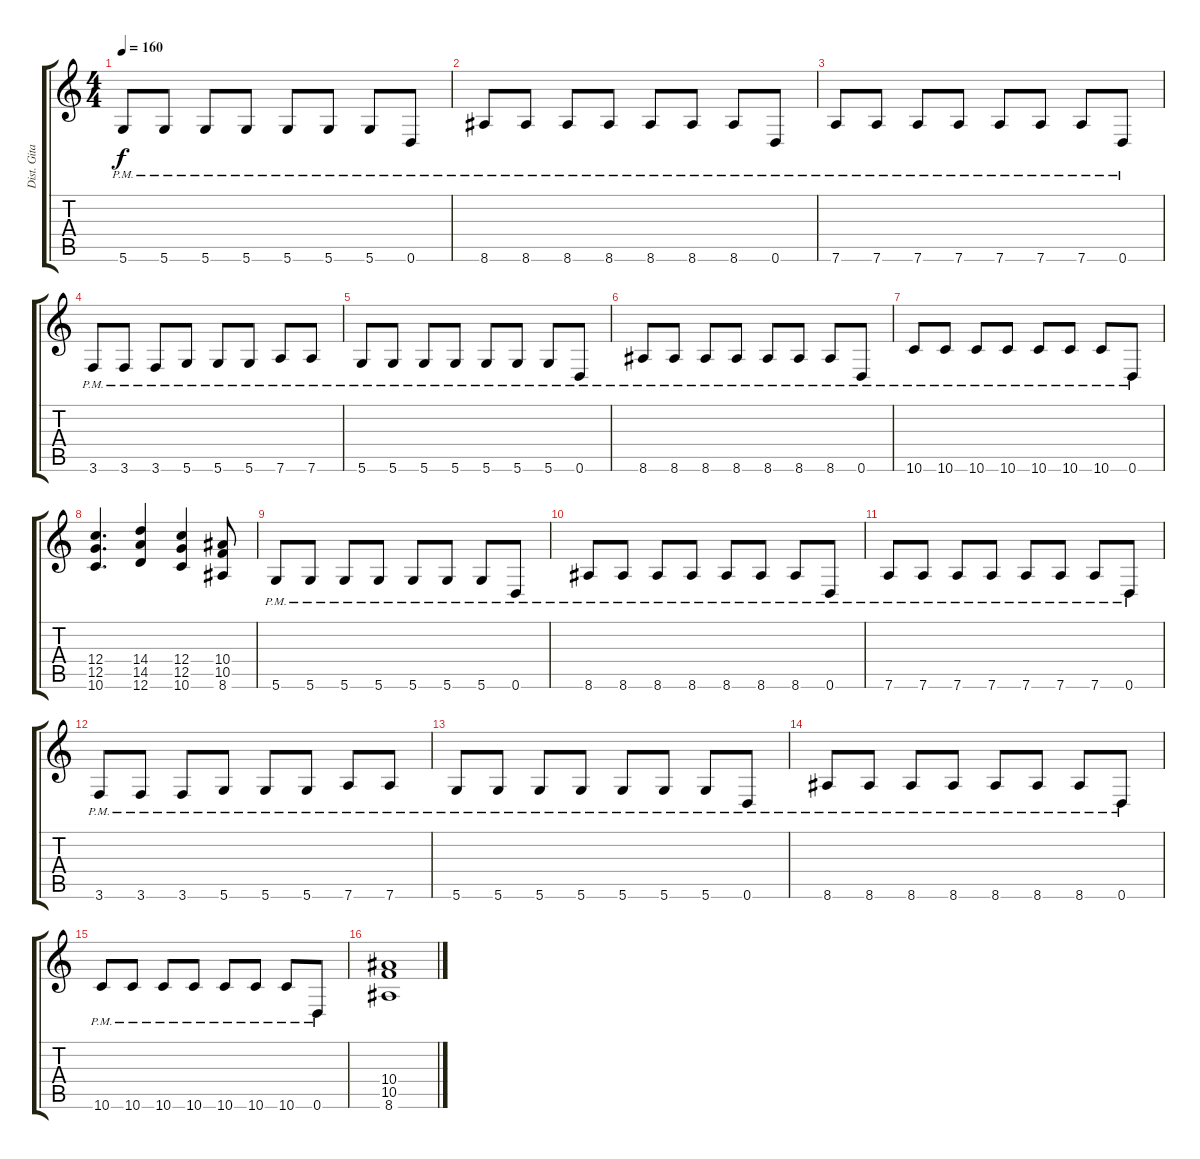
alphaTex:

\track ("Dist. Gitar 1" "Dist. Gita") {instrument distortionguitar}
\staff {score tabs}
\tuning (D4 A3 F3 C3 G2 D2) {hide}
\ts (4 4)
\tempo 160
\clef g2
\ks c
5.6{pm}.8{dy f} 5.6{pm}.8 5.6{pm}.8 5.6{pm}.8 5.6{pm}.8 5.6{pm}.8 5.6{pm}.8 0.6{pm}.8 |
8.6{pm}.8 8.6{pm}.8 8.6{pm}.8 8.6{pm}.8 8.6{pm}.8 8.6{pm}.8 8.6{pm}.8 0.6{pm}.8 |
7.6{pm}.8 7.6{pm}.8 7.6{pm}.8 7.6{pm}.8 7.6{pm}.8 7.6{pm}.8 7.6{pm}.8 0.6{pm}.8 |
3.6{pm}.8 3.6{pm}.8 3.6{pm}.8 5.6{pm}.8 5.6{pm}.8 5.6{pm}.8 7.6{pm}.8 7.6{pm}.8 |
5.6{pm}.8 5.6{pm}.8 5.6{pm}.8 5.6{pm}.8 5.6{pm}.8 5.6{pm}.8 5.6{pm}.8 0.6{pm}.8 |
8.6{pm}.8 8.6{pm}.8 8.6{pm}.8 8.6{pm}.8 8.6{pm}.8 8.6{pm}.8 8.6{pm}.8 0.6{pm}.8 |
10.6{pm}.8 10.6{pm}.8 10.6{pm}.8 10.6{pm}.8 10.6{pm}.8 10.6{pm}.8 10.6{pm}.8 0.6{pm}.8 |
(12.4 12.5 10.6).4{d} (14.4 14.5 12.6).4 (12.4 12.5 10.6).4 (10.4 10.5 8.6).8 |
5.6{pm}.8 5.6{pm}.8 5.6{pm}.8 5.6{pm}.8 5.6{pm}.8 5.6{pm}.8 5.6{pm}.8 0.6{pm}.8 |
8.6{pm}.8 8.6{pm}.8 8.6{pm}.8 8.6{pm}.8 8.6{pm}.8 8.6{pm}.8 8.6{pm}.8 0.6{pm}.8 |
7.6{pm}.8 7.6{pm}.8 7.6{pm}.8 7.6{pm}.8 7.6{pm}.8 7.6{pm}.8 7.6{pm}.8 0.6{pm}.8 |
3.6{pm}.8 3.6{pm}.8 3.6{pm}.8 5.6{pm}.8 5.6{pm}.8 5.6{pm}.8 7.6{pm}.8 7.6{pm}.8 |
5.6{pm}.8 5.6{pm}.8 5.6{pm}.8 5.6{pm}.8 5.6{pm}.8 5.6{pm}.8 5.6{pm}.8 0.6{pm}.8 |
8.6{pm}.8 8.6{pm}.8 8.6{pm}.8 8.6{pm}.8 8.6{pm}.8 8.6{pm}.8 8.6{pm}.8 0.6{pm}.8 |
10.6{pm}.8 10.6{pm}.8 10.6{pm}.8 10.6{pm}.8 10.6{pm}.8 10.6{pm}.8 10.6{pm}.8 0.6{pm}.8 |
(10.4 10.5 8.6).1
